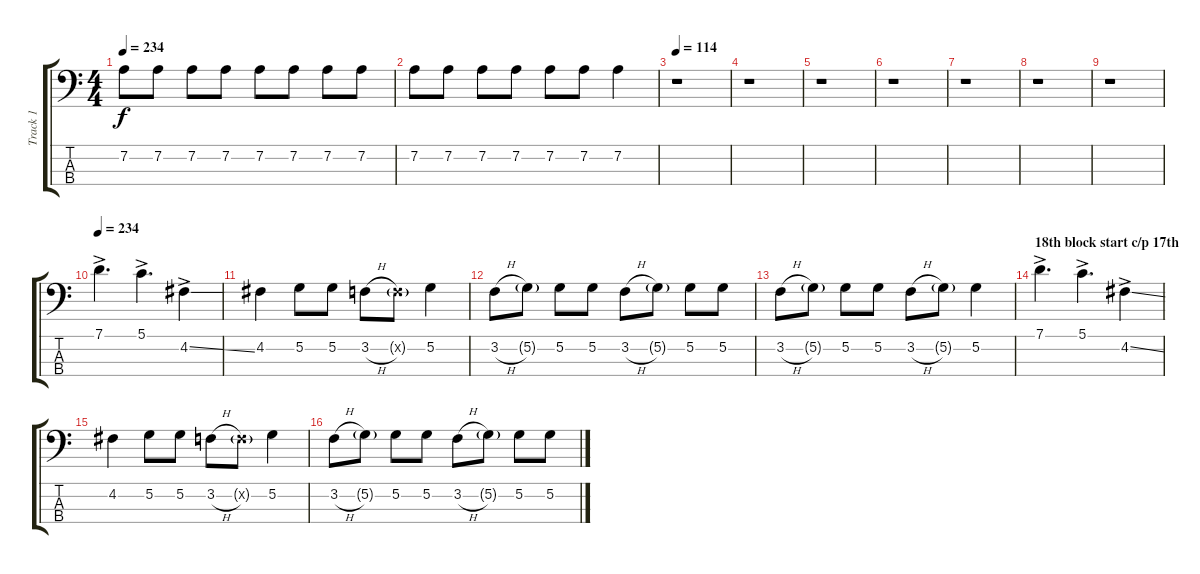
\track ("Track 1" "Track 1") {instrument slapbass2}
\staff {score tabs}
\tuning (G2 D2 A1 E1) {hide}
\ts (4 4)
\tempo 234
\clef f4
\ks c
7.2.8{dy f} 7.2.8 7.2.8 7.2.8 7.2.8 7.2.8 7.2.8 7.2.8 |
7.2.8 7.2.8 7.2.8 7.2.8 7.2.8 7.2.8 7.2.4 |
\tempo 114
r.1 |
r.1 |
r.1 |
r.1 |
r.1 |
r.1 |
r.1 |
\tempo 234
7.1{ac}.4{d} 5.1{ac}.4{d} 4.2{ss ac}.4 |
4.2.4 5.2.8 5.2.8 3.2{h}.8 3.2{g x}.8 5.2.4 |
3.2{h}.8 5.2{g}.8 5.2.8 5.2.8 3.2{h}.8 5.2{g}.8 5.2.8 5.2.8 |
3.2{h}.8 5.2{g}.8 5.2.8 5.2.8 3.2{h}.8 5.2{g}.8 5.2.4 |
\section ("" "18th block start c/p 17th")
7.1{ac}.4{d} 5.1{ac}.4{d} 4.2{ss ac}.4 |
4.2.4 5.2.8 5.2.8 3.2{h}.8 3.2{g x}.8 5.2.4 |
3.2{h}.8 5.2{g}.8 5.2.8 5.2.8 3.2{h}.8 5.2{g}.8 5.2.8 5.2.8
